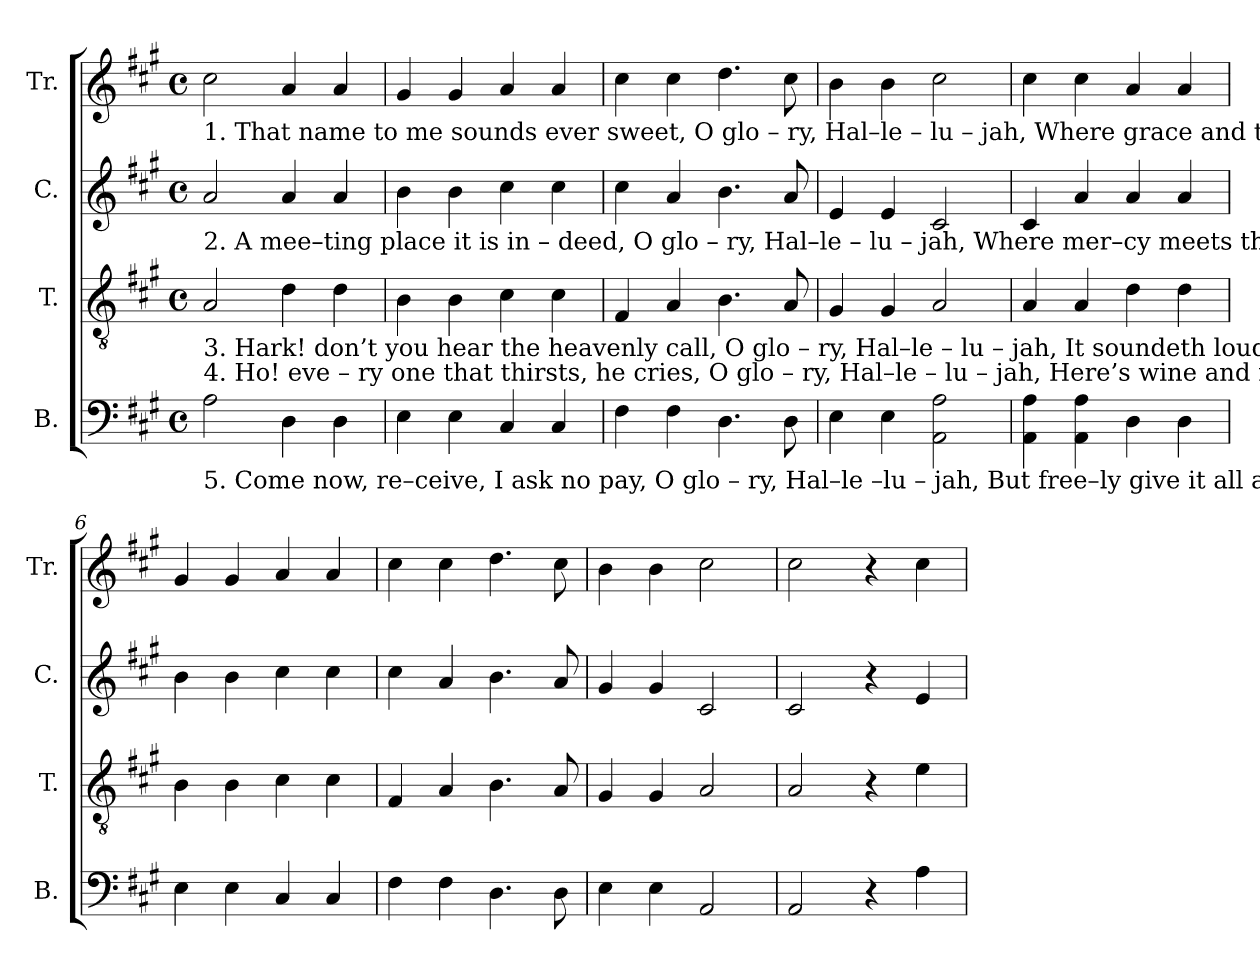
**kern	**kern	**kern	**kern
*part4	*part3	*part2	*part1
*staff4	*staff3	*staff2	*staff1
*I"B.	*I"T.	*I"C.	*I"Tr.
*I'B.	*I'T.	*I'C.	*I'Tr.
*clefF4	*clefGv2	*clefG2	*clefG2
*k[f#c#g#]	*k[f#c#g#]	*k[f#c#g#]	*k[f#c#g#]
*M4/4	*M4/4	*M4/4	*M4/4
*met(c)	*met(c)	*met(c)	*met(c)
*MM150	*MM150	*MM150	*MM150
=1	=1	=1	=1
!	!	!	!LO:TX:b:t=1. That  name  to  me  sounds  ever  sweet,   O    glo  – ry,      Hal–le – lu   – jah,  Where grace and truth doth always meet,   O   glo – ry,     Hal–le – lu    –  jah,    Where right–eou–sness doth
!	!	!LO:TX:b:t=2.  A  mee–ting   place   it    is   in – deed,    O    glo  – ry,      Hal–le – lu   – jah,  Where mer–cy  meets  the  sinner's need,   O   glo – ry,     Hal–le – lu    –  jah,      And   o  –  pens    wide    a	!
!	!LO:TX:b:t=3. Hark!  don’t  you  hear  the  heavenly  call,  O   glo  –  ry,     Hal–le – lu   –  jah,    It  soundeth  loud,  it    is     to       all,      O   glo –  ry,      Hal–le – lu   –  jah;         To   high   and  low,  to	!	!
!	!LO:TX:b:t=4. Ho!   eve – ry  one  that  thirsts,  he  cries,  O   glo  –  ry,     Hal–le – lu   –   jah,  Here’s wine and milk, and large supplies,  O   glo –  ry,      Hal–le – lu   –  jah,     Come  now    to    me  and	!	!
!LO:TX:b:t=5. Come  now,  re–ceive,  I   ask   no    pay,     O    glo  – ry,     Hal–le –lu   –   jah,   But  free–ly    give   it     all   a  –  way,    O    glo  –  ry,     Hal–le – lu   –   jah,         To     all    that   do   my	!	!	!
2A!\	2A!/	2a!/	2cc#!\
4D!\	4d!\	4a!/	4a!/
4D!\	4d!\	4a!/	4a!/
=2	=2	=2	=2
4E!\	4B!\	4b!\	4g#!/
4E!\	4B!\	4b!\	4g#!/
4C#!/	4c#!\	4cc#!\	4a!/
4C#!/	4c#!\	4cc#!\	4a!/
=3	=3	=3	=3
4F#!\	4F#!/	4cc#!\	4cc#!\
4F#!\	4A!/	4a!/	4cc#!\
4.D!\	4.B!\	4.b!\	4.dd!\
8D!\	8A!/	8a!/	8cc#!\
=4	=4	=4	=4
4E!\	4G#!/	4e!/	4b!\
4E!\	4G#!/	4e!/	4b!\
2AA!\ 2A!\	2A!/	2c#!/	2cc#!\
=5	=5	=5	=5
4AA!\ 4A!\	4A!/	4c#!/	4cc#!\
4AA!\ 4A!\	4A!/	4a!/	4cc#!\
4D!\	4d!\	4a!/	4a!/
4D!\	4d!\	4a!/	4a!/
=6	=6	=6	=6
4E!\	4B!\	4b!\	4g#!/
4E!\	4B!\	4b!\	4g#!/
4C#!/	4c#!\	4cc#!\	4a!/
4C#!/	4c#!\	4cc#!\	4a!/
=7	=7	=7	=7
4F#!\	4F#!/	4cc#!\	4cc#!\
4F#!\	4A!/	4a!/	4cc#!\
4.D!\	4.B!\	4.b!\	4.dd!\
8D!\	8A!/	8a!/	8cc#!\
=8	=8	=8	=8
4E!\	4G#!/	4g#!/	4b!\
4E!\	4G#!/	4g#!/	4b!\
2AA!/	2A!/	2c#!/	2cc#!\
=9	=9	=9	=9
2AA!/	2A!/	2c#!/	2cc#!\
4r	4r	4r	4r
4A!\	4e!\	4e!/	4cc#!\
=	=	=	=
*-	*-	*-	*-
